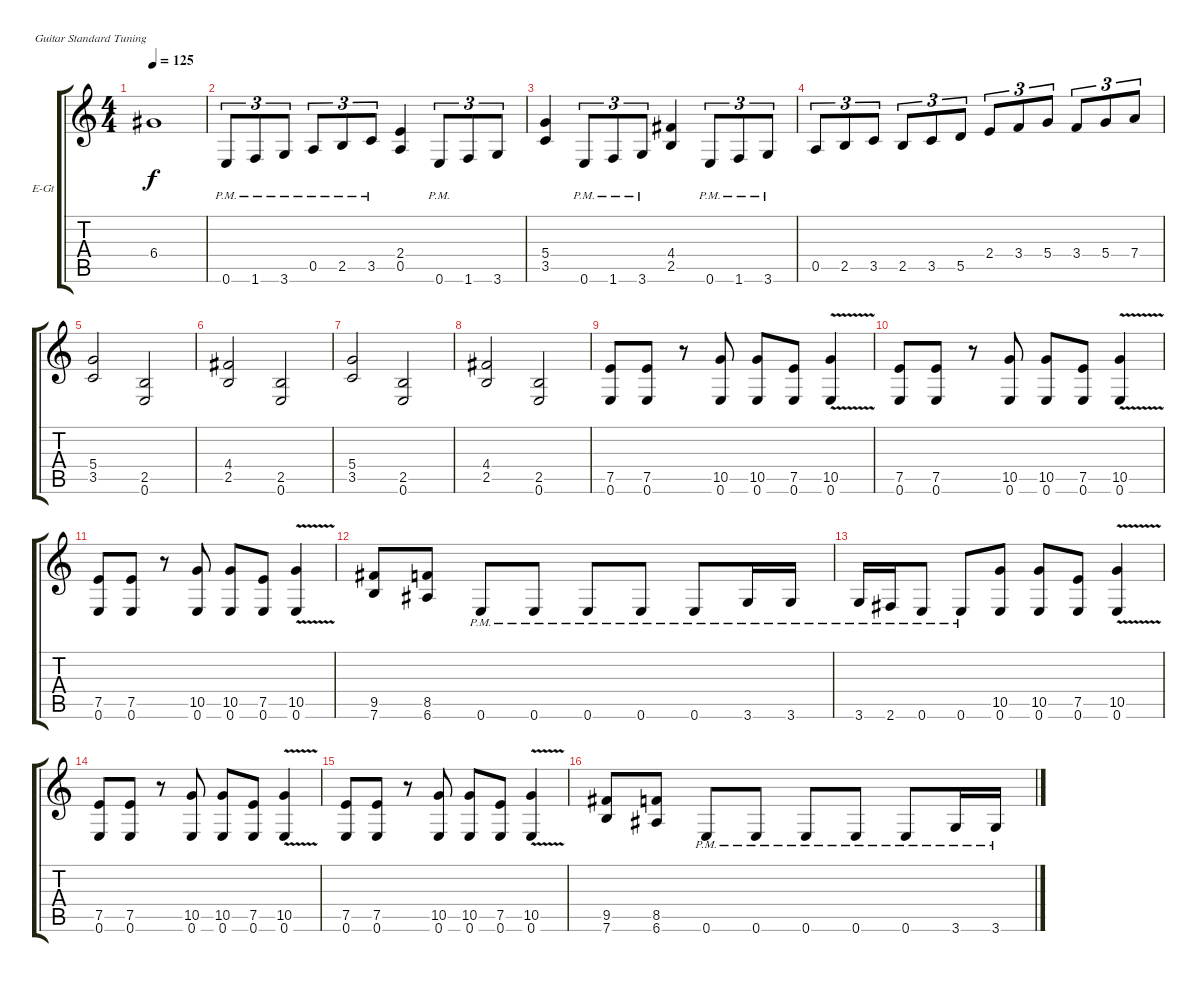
\bracketExtendMode groupsimilarinstruments
\firstSystemTrackNameOrientation horizontal
\otherSystemsTrackNameOrientation horizontal
\track ("James" "E-Gt") {instrument distortionguitar}
\staff {score tabs}
\tuning (E4 B3 G3 D3 A2 E2)
\ts (4 4)
\tempo 125
\clef g2
\ks c
6.4.1{dy f} |
0.6{pm}.8{tu (3 2)} 1.6{pm}.8{tu (3 2)} 3.6{pm}.8{tu (3 2)} 0.5{pm}.8{tu (3 2)} 2.5{pm}.8{tu (3 2)} 3.5{pm}.8{tu (3 2)} (2.4 0.5).4 0.6{pm}.8{tu (3 2)} 1.6.8{tu (3 2)} 3.6.8{tu (3 2)} |
(5.4 3.5).4 0.6{pm}.8{tu (3 2)} 1.6{pm}.8{tu (3 2)} 3.6{pm}.8{tu (3 2)} (4.4 2.5).4 0.6{pm}.8{tu (3 2)} 1.6{pm}.8{tu (3 2)} 3.6{pm}.8{tu (3 2)} |
0.5.8{tu (3 2)} 2.5.8{tu (3 2)} 3.5.8{tu (3 2)} 2.5.8{tu (3 2)} 3.5.8{tu (3 2)} 5.5.8{tu (3 2)} 2.4.8{tu (3 2)} 3.4.8{tu (3 2)} 5.4.8{tu (3 2)} 3.4.8{tu (3 2)} 5.4.8{tu (3 2)} 7.4.8{tu (3 2)} |
(5.4 3.5).2 (2.5 0.6).2 |
(4.4 2.5).2 (2.5 0.6).2 |
(5.4 3.5).2 (2.5 0.6).2 |
(4.4 2.5).2 (2.5 0.6).2 |
(7.5 0.6).8 (7.5 0.6).8 r.8 (10.5 0.6).8 (10.5 0.6).8 (7.5 0.6).8 (10.5{v} 0.6).4 |
(7.5 0.6).8 (7.5 0.6).8 r.8 (10.5 0.6).8 (10.5 0.6).8 (7.5 0.6).8 (10.5{v} 0.6).4 |
(7.5 0.6).8 (7.5 0.6).8 r.8 (10.5 0.6).8 (10.5 0.6).8 (7.5 0.6).8 (10.5{v} 0.6).4 |
(9.5 7.6).8 (8.5 6.6).8 0.6{pm}.8 0.6{pm}.8 0.6{pm}.8 0.6{pm}.8 0.6{pm}.8 3.6{pm}.16 3.6{pm}.16 |
3.6{pm}.16 2.6{pm}.16 0.6{pm}.8 0.6{pm}.8 (10.5 0.6).8 (10.5 0.6).8 (7.5 0.6).8 (10.5{v} 0.6).4 |
(7.5 0.6).8 (7.5 0.6).8 r.8 (10.5 0.6).8 (10.5 0.6).8 (7.5 0.6).8 (10.5{v} 0.6).4 |
(7.5 0.6).8 (7.5 0.6).8 r.8 (10.5 0.6).8 (10.5 0.6).8 (7.5 0.6).8 (10.5{v} 0.6).4 |
(9.5 7.6).8 (8.5 6.6).8 0.6{pm}.8 0.6{pm}.8 0.6{pm}.8 0.6{pm}.8 0.6{pm}.8 3.6{pm}.16 3.6{pm}.16
